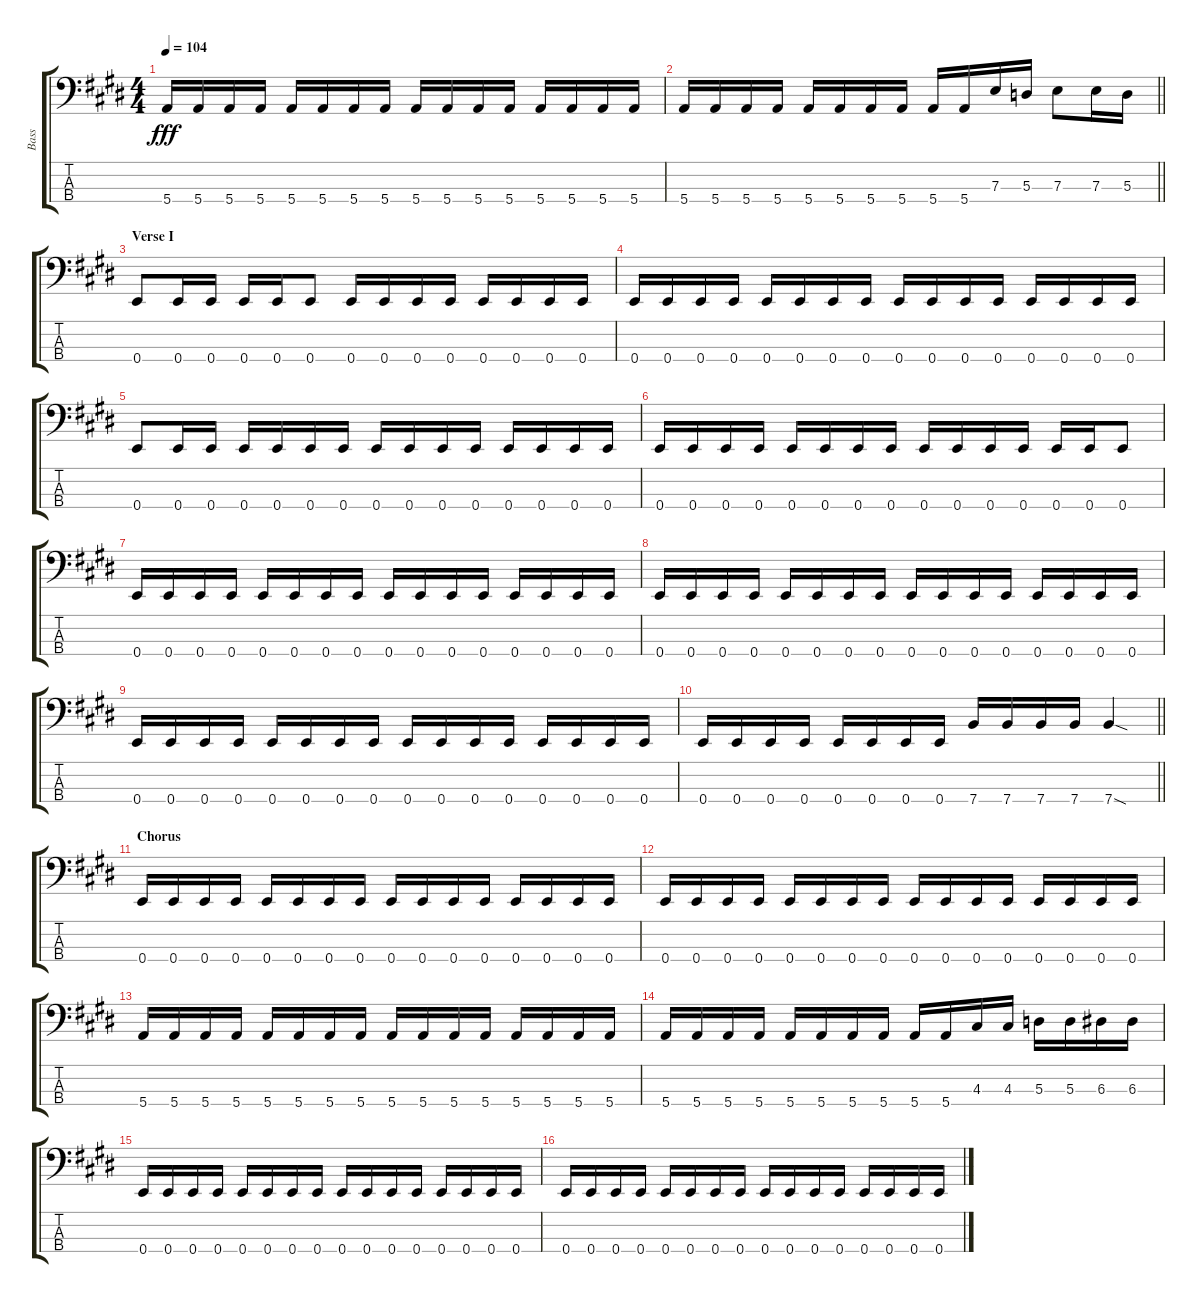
\track ("Bass" "Bass") {instrument electricbassfinger}
\staff {score tabs}
\tuning (G2 D2 A1 E1) {hide}
\ts (4 4)
\tempo 104
\clef f4
\ks e
5.4.16{dy fff} 5.4.16 5.4.16 5.4.16 5.4.16 5.4.16 5.4.16 5.4.16 5.4.16 5.4.16 5.4.16 5.4.16 5.4.16 5.4.16 5.4.16 5.4.16 |
\barLineRight lightlight
5.4.16 5.4.16 5.4.16 5.4.16 5.4.16 5.4.16 5.4.16 5.4.16 5.4.16 5.4.16 7.3.16 5.3.16 7.3.8 7.3.16 5.3.16 |
\section ("" "Verse I")
0.4.8 0.4.16 0.4.16 0.4.16 0.4.16 0.4.8 0.4.16 0.4.16 0.4.16 0.4.16 0.4.16 0.4.16 0.4.16 0.4.16 |
0.4.16 0.4.16 0.4.16 0.4.16 0.4.16 0.4.16 0.4.16 0.4.16 0.4.16 0.4.16 0.4.16 0.4.16 0.4.16 0.4.16 0.4.16 0.4.16 |
0.4.8 0.4.16 0.4.16 0.4.16 0.4.16 0.4.16 0.4.16 0.4.16 0.4.16 0.4.16 0.4.16 0.4.16 0.4.16 0.4.16 0.4.16 |
0.4.16 0.4.16 0.4.16 0.4.16 0.4.16 0.4.16 0.4.16 0.4.16 0.4.16 0.4.16 0.4.16 0.4.16 0.4.16 0.4.16 0.4.8 |
0.4.16 0.4.16 0.4.16 0.4.16 0.4.16 0.4.16 0.4.16 0.4.16 0.4.16 0.4.16 0.4.16 0.4.16 0.4.16 0.4.16 0.4.16 0.4.16 |
0.4.16 0.4.16 0.4.16 0.4.16 0.4.16 0.4.16 0.4.16 0.4.16 0.4.16 0.4.16 0.4.16 0.4.16 0.4.16 0.4.16 0.4.16 0.4.16 |
0.4.16 0.4.16 0.4.16 0.4.16 0.4.16 0.4.16 0.4.16 0.4.16 0.4.16 0.4.16 0.4.16 0.4.16 0.4.16 0.4.16 0.4.16 0.4.16 |
\barLineRight lightlight
0.4.16 0.4.16 0.4.16 0.4.16 0.4.16 0.4.16 0.4.16 0.4.16 7.4.16 7.4.16 7.4.16 7.4.16 7.4{sod}.4 |
\section ("" "Chorus")
0.4.16 0.4.16 0.4.16 0.4.16 0.4.16 0.4.16 0.4.16 0.4.16 0.4.16 0.4.16 0.4.16 0.4.16 0.4.16 0.4.16 0.4.16 0.4.16 |
0.4.16 0.4.16 0.4.16 0.4.16 0.4.16 0.4.16 0.4.16 0.4.16 0.4.16 0.4.16 0.4.16 0.4.16 0.4.16 0.4.16 0.4.16 0.4.16 |
5.4.16 5.4.16 5.4.16 5.4.16 5.4.16 5.4.16 5.4.16 5.4.16 5.4.16 5.4.16 5.4.16 5.4.16 5.4.16 5.4.16 5.4.16 5.4.16 |
5.4.16 5.4.16 5.4.16 5.4.16 5.4.16 5.4.16 5.4.16 5.4.16 5.4.16 5.4.16 4.3.16 4.3.16 5.3.16 5.3.16 6.3.16 6.3.16 |
0.4.16 0.4.16 0.4.16 0.4.16 0.4.16 0.4.16 0.4.16 0.4.16 0.4.16 0.4.16 0.4.16 0.4.16 0.4.16 0.4.16 0.4.16 0.4.16 |
0.4.16 0.4.16 0.4.16 0.4.16 0.4.16 0.4.16 0.4.16 0.4.16 0.4.16 0.4.16 0.4.16 0.4.16 0.4.16 0.4.16 0.4.16 0.4.16
